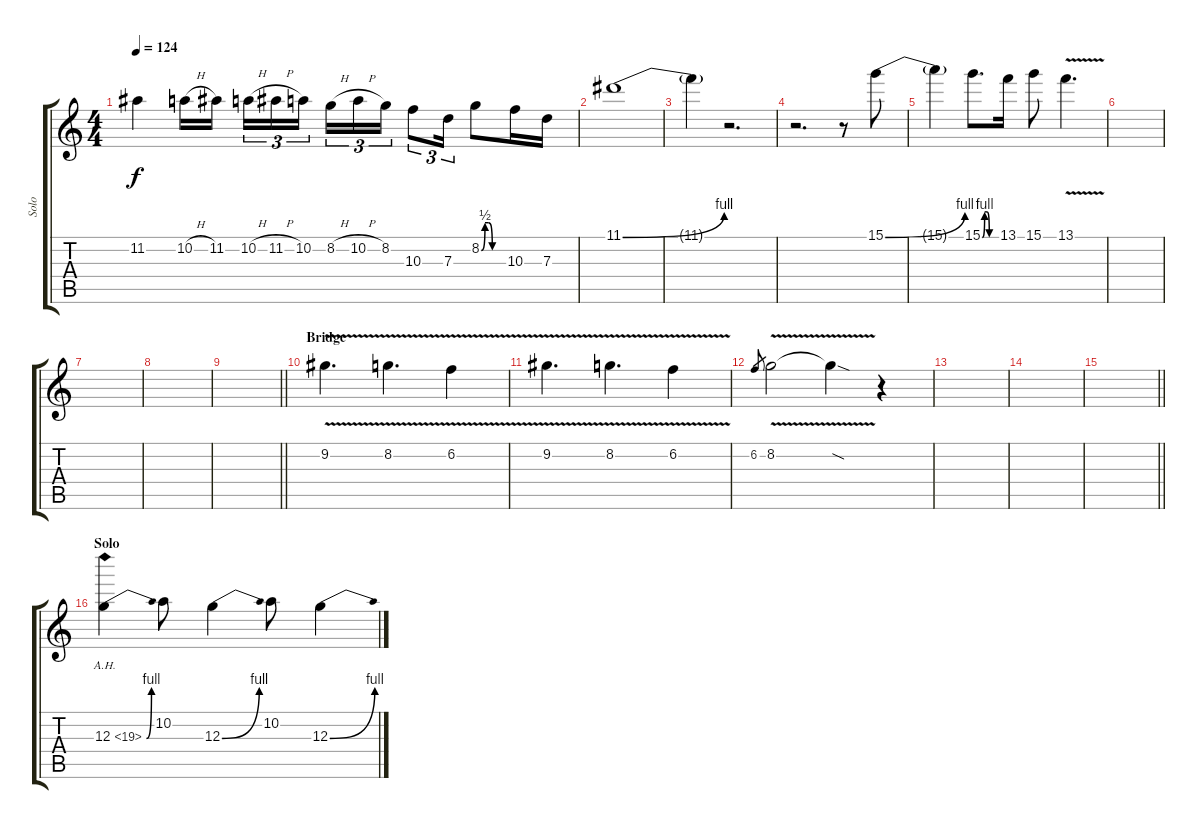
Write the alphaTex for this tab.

\track ("Solo" "Solo") {instrument distortionguitar}
\staff {score tabs}
\tuning (E4 B3 G3 D3 A2 E2) {hide}
\ts (4 4)
\tempo 124
\clef g2
\ks c
11.2{t}.4{dy f} 10.2{h}.16 11.2.16{beam splitsecondary} 10.2{h}.16{tu (3 2)} 11.2{h}.16{tu (3 2)} 10.2.16{tu (3 2)} 8.2{h}.16{tu (3 2)} 10.2{h}.16{tu (3 2)} 8.2.16{tu (3 2)} 10.3.8{tu (3 2)} 7.3.16{tu (3 2)} 8.2{be (custom 0 0 10 2 20 2 30 0 60 0)}.8 10.3.16 7.3.16 |
11.1{be (bend 0 0 60 4)}.1 |
11.1{t}.4 r.2{d} |
r.2{d} r.8 15.1{be (bend 0 0 60 4)}.8 |
15.1{t}.4 15.1{be (custom 0 0 10 4 20 4 30 0 60 0)}.8{d} 13.1.16 15.1.8 13.1{v}.4{d} |
|
|
|
\barLineRight lightlight
|
\section ("" "Bridge")
9.2{v}.4{d} 8.2{v}.4{d} 6.2{v}.4 |
9.2{v}.4{d} 8.2{v}.4{d} 6.2{v}.4 |
6.2.8{gr} 8.2{v}.2 8.2{sod t}.4 r.4 |
|
|
\barLineRight lightlight
|
\section ("" "Solo")
12.3{be (bend 0 0 60 4) ah 7}.4 10.2.8 12.3{be (bend 0 0 60 4)}.4 10.2.8 12.3{be (bend 0 0 60 4)}.4
